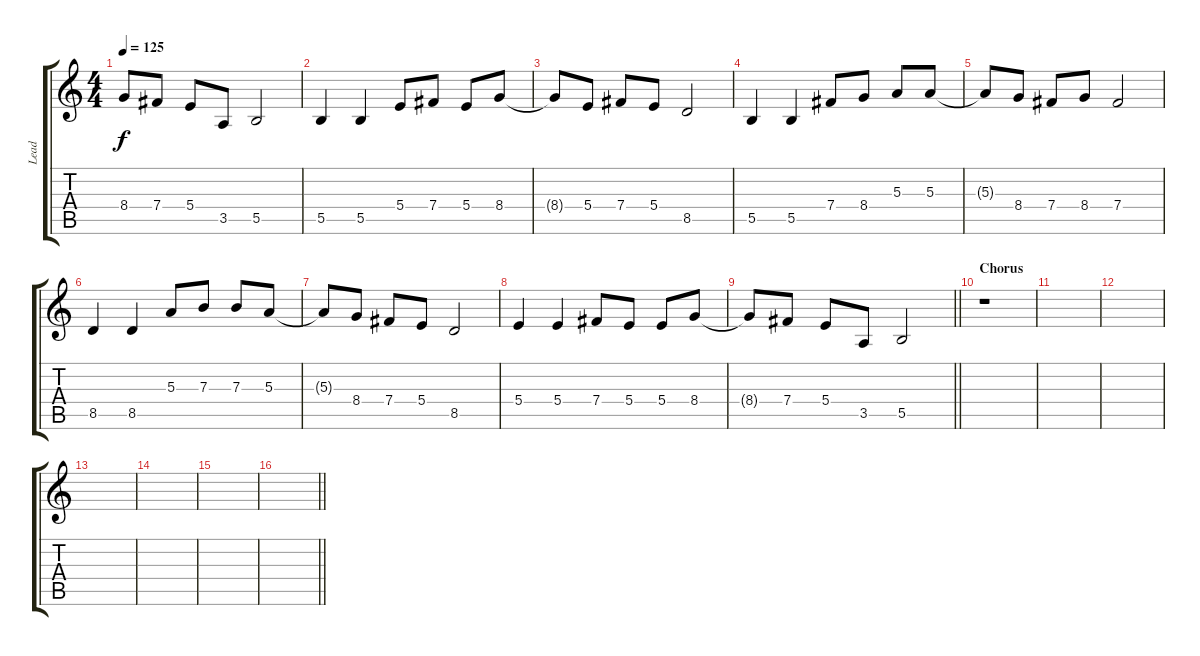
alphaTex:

\track ("Lead" "Lead") {instrument overdrivenguitar}
\staff {score tabs}
\tuning (Db4 Ab3 E3 B2 Gb2 B1) {hide}
\ts (4 4)
\tempo 125
\clef g2
\ks c
8.4{t}.8{dy f} 7.4.8 5.4.8 3.5.8 5.5.2 |
5.5.4 5.5.4 5.4.8 7.4.8 5.4.8 8.4.8 |
8.4{t}.8 5.4.8 7.4.8 5.4.8 8.5.2 |
5.5.4 5.5.4 7.4.8 8.4.8 5.3.8 5.3.8 |
5.3{t}.8 8.4.8 7.4.8 8.4.8 7.4.2 |
8.5.4 8.5.4 5.3.8 7.3.8 7.3.8 5.3.8 |
5.3{t}.8 8.4.8 7.4.8 5.4.8 8.5.2 |
5.4.4 5.4.4 7.4.8 5.4.8 5.4.8 8.4.8 |
\barLineRight lightlight
8.4{t}.8 7.4.8 5.4.8 3.5.8 5.5.2 |
\section ("" "Chorus")
r.1 |
|
|
|
|
|
\barLineRight lightlight
